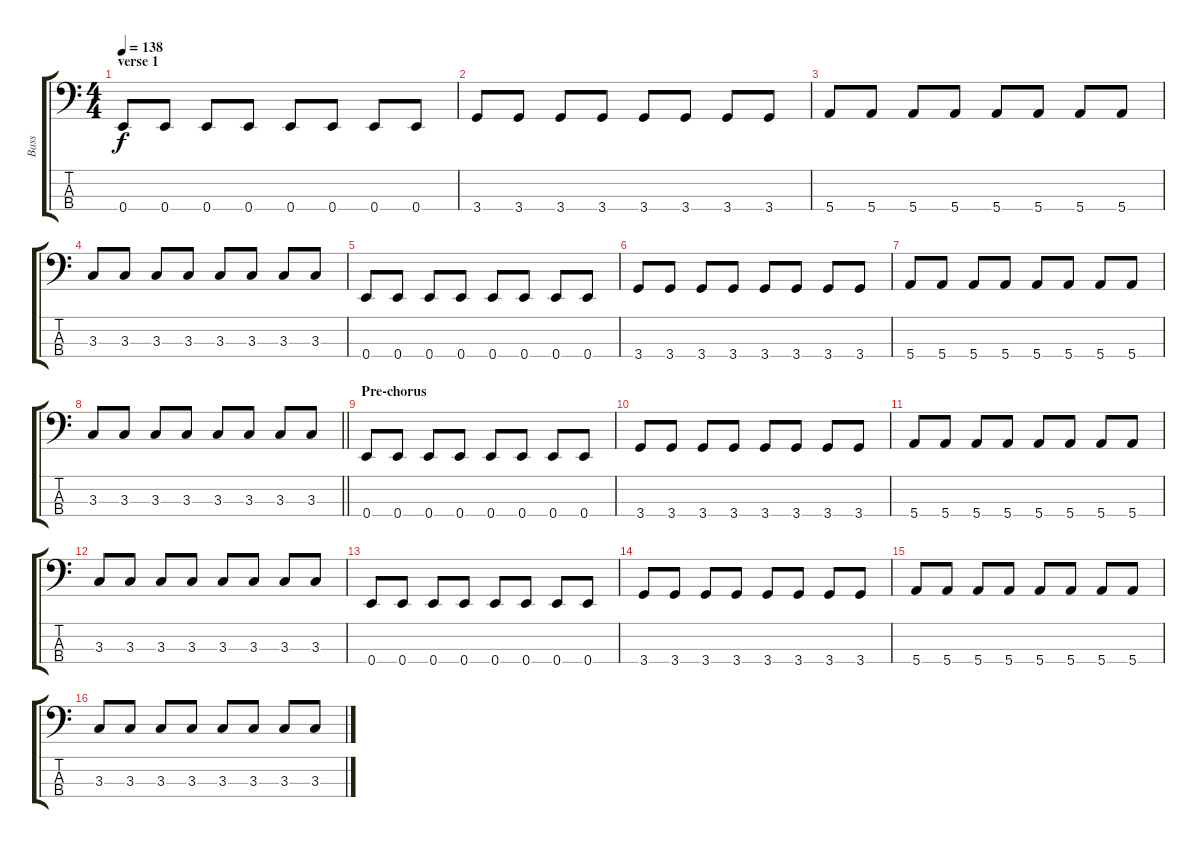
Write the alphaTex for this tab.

\track ("Bass" "Bass") {instrument electricbasspick}
\staff {score tabs}
\tuning (G2 D2 A1 E1) {hide}
\ts (4 4)
\section ("" "verse 1")
\tempo 138
\clef f4
\ks c
0.4.8{dy f} 0.4.8 0.4.8 0.4.8 0.4.8 0.4.8 0.4.8 0.4.8 |
3.4.8 3.4.8 3.4.8 3.4.8 3.4.8 3.4.8 3.4.8 3.4.8 |
5.4.8 5.4.8 5.4.8 5.4.8 5.4.8 5.4.8 5.4.8 5.4.8 |
3.3.8 3.3.8 3.3.8 3.3.8 3.3.8 3.3.8 3.3.8 3.3.8 |
0.4.8 0.4.8 0.4.8 0.4.8 0.4.8 0.4.8 0.4.8 0.4.8 |
3.4.8 3.4.8 3.4.8 3.4.8 3.4.8 3.4.8 3.4.8 3.4.8 |
5.4.8 5.4.8 5.4.8 5.4.8 5.4.8 5.4.8 5.4.8 5.4.8 |
\barLineRight lightlight
3.3.8 3.3.8 3.3.8 3.3.8 3.3.8 3.3.8 3.3.8 3.3.8 |
\section ("" "Pre-chorus")
0.4.8 0.4.8 0.4.8 0.4.8 0.4.8 0.4.8 0.4.8 0.4.8 |
3.4.8 3.4.8 3.4.8 3.4.8 3.4.8 3.4.8 3.4.8 3.4.8 |
5.4.8 5.4.8 5.4.8 5.4.8 5.4.8 5.4.8 5.4.8 5.4.8 |
3.3.8 3.3.8 3.3.8 3.3.8 3.3.8 3.3.8 3.3.8 3.3.8 |
0.4.8 0.4.8 0.4.8 0.4.8 0.4.8 0.4.8 0.4.8 0.4.8 |
3.4.8 3.4.8 3.4.8 3.4.8 3.4.8 3.4.8 3.4.8 3.4.8 |
5.4.8 5.4.8 5.4.8 5.4.8 5.4.8 5.4.8 5.4.8 5.4.8 |
3.3.8 3.3.8 3.3.8 3.3.8 3.3.8 3.3.8 3.3.8 3.3.8
